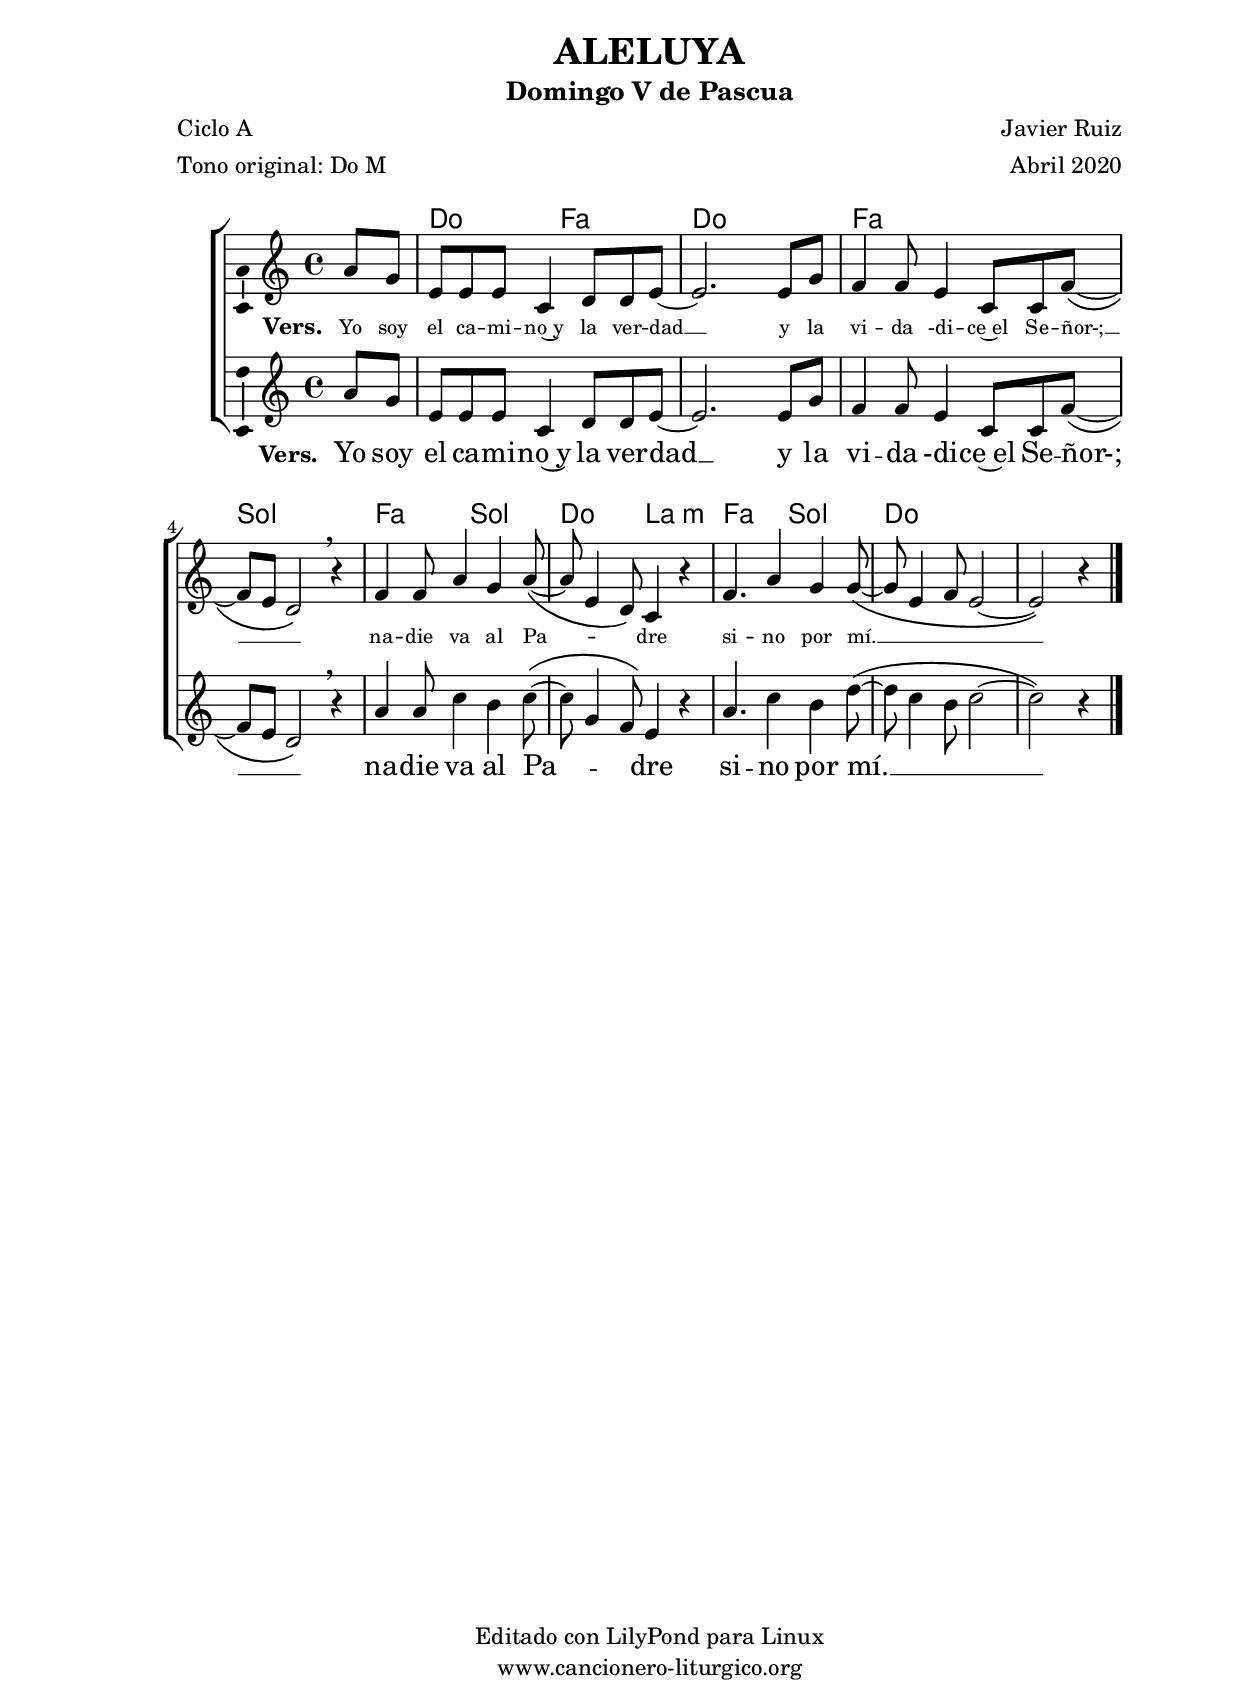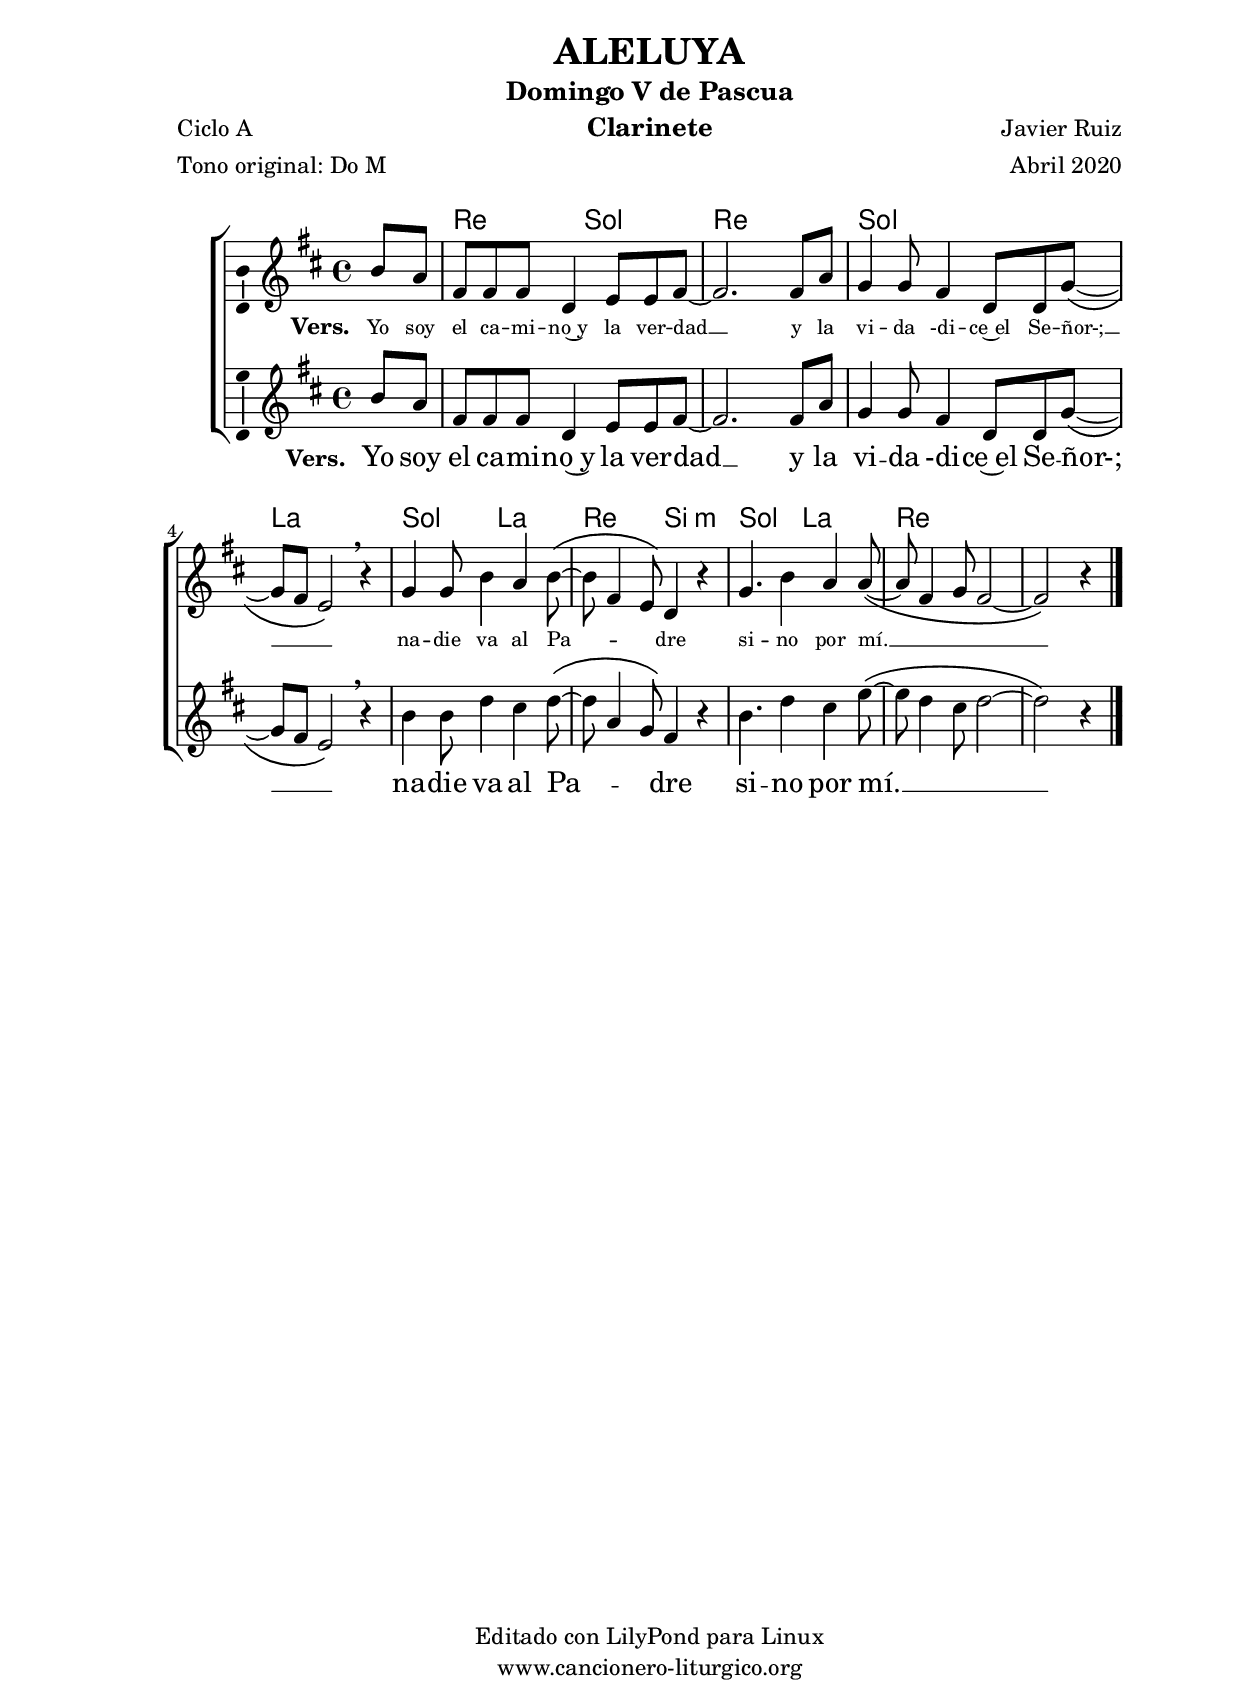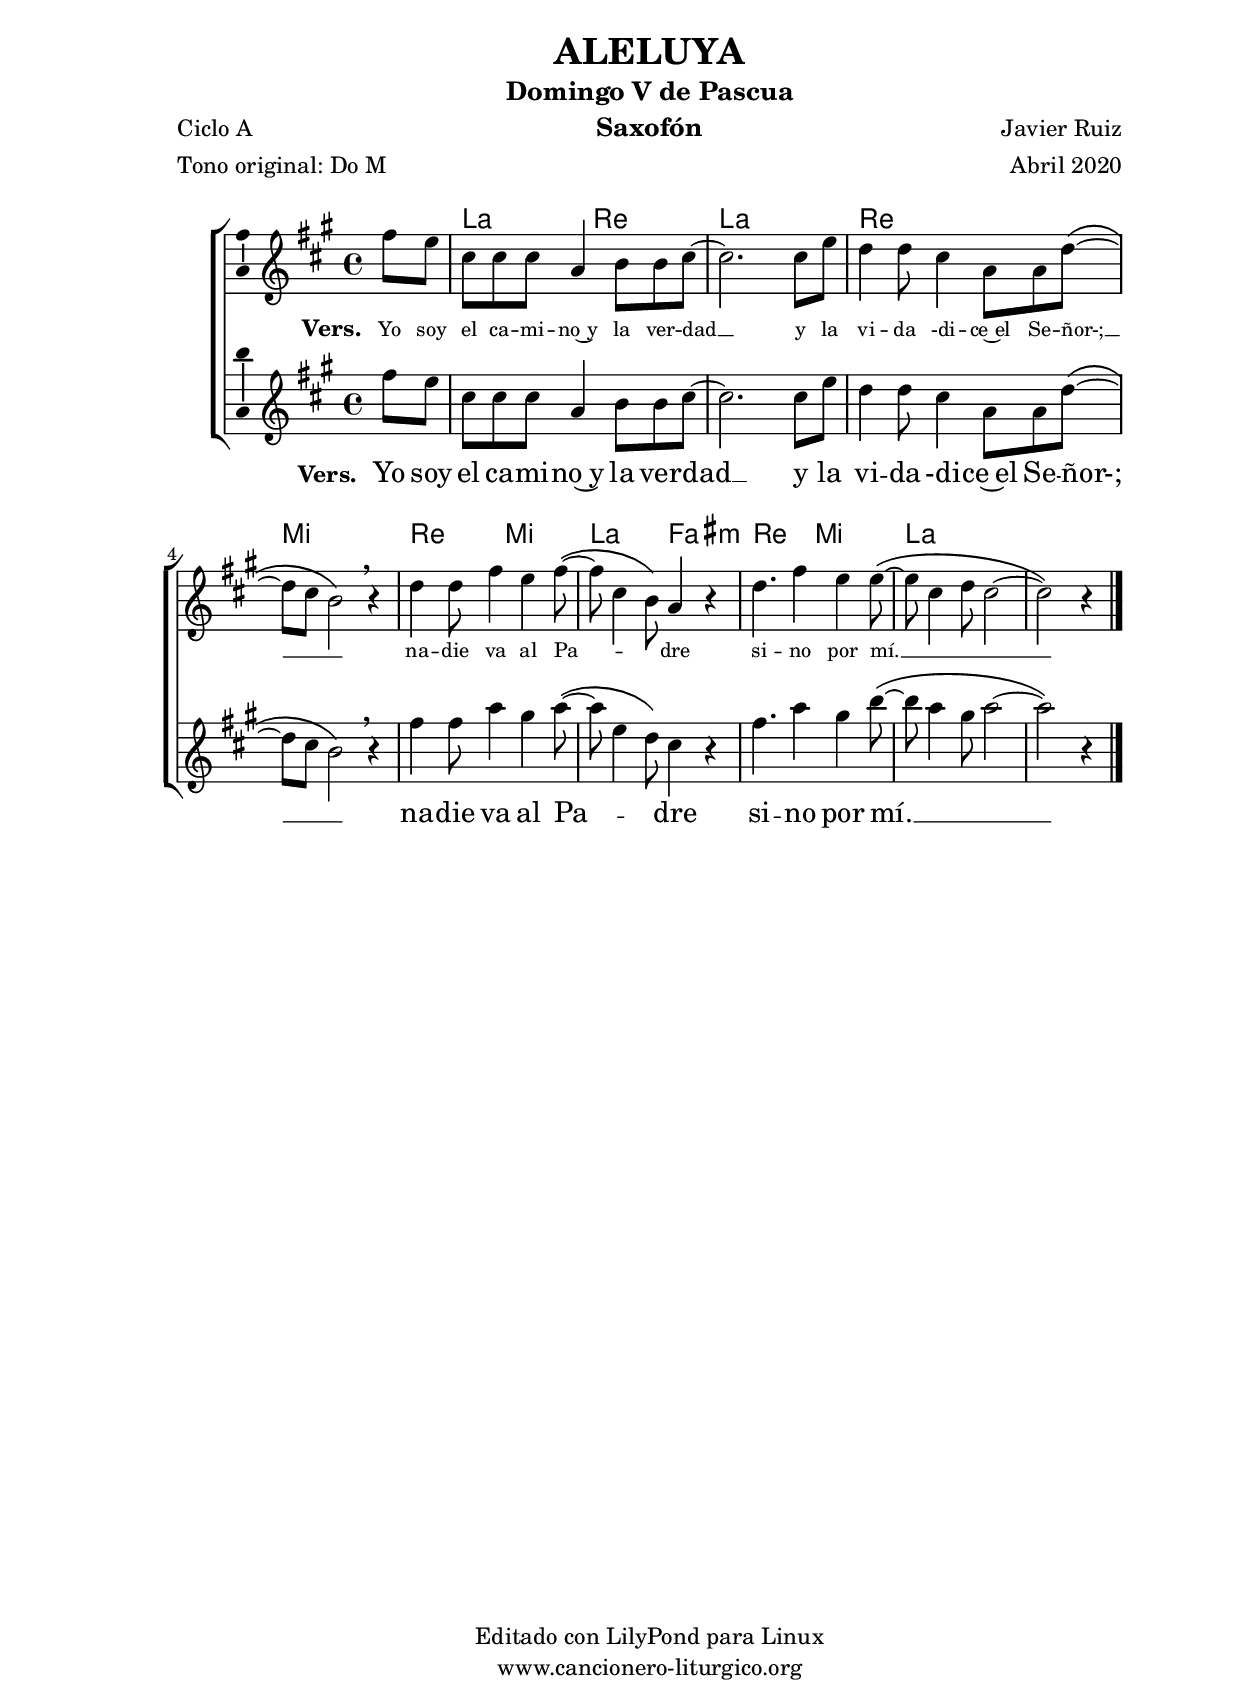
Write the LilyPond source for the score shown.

%
%para convertir .midi en .wav:
%timidity filename.midi -Ow -o finename.wav
%
%
%Para convertir de .wav a .mp3:
%lame -h -m j filename.wav
%
%
%para escuchar el midi:
%timidity nombrefichero.midi
%


%versión de lilypond para la que se ha escrito esta partitura:
\version "2.16.0"

	%Tamaño papel
	#(set-default-paper-size "a4")
	%Tamaño partitura
	#(set-global-staff-size 20)
	%No responde al pulsar sobre una nota
	#(ly:set-option 'point-and-click #f)

%parámetros del encabezamiento:
\header {
	title = "ALELUYA"
	subtitle = "Domingo V de Pascua"
	composer = "Javier Ruiz"
	poet = "Ciclo A"
	meter = "Tono original: Do M"
	arranger = "Abril 2020"
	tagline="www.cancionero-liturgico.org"
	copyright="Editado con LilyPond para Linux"
	}

%parámetros asociados al papel:
\paper  {
	oddHeaderMarkup = \markup {\fill-line { \on-the-fly #not-first-page \fromproperty #'header:title \on-the-fly #not-first-page \fromproperty #'header:composer }}
	evenHeaderMarkup = \markup {\fill-line { \fromproperty #'header:composer \fromproperty #'header:title }}
	#(set-paper-size "a4")
	print-page-number = ##f
	first-page-number = 1
	print-first-page-number = ##f
%	head-separation = 3.0 \cm
	top-margin = 1.5 \cm
%	top-margin = 2.0 \cm
%%%	bottom-margin = 0.5\cm
	bottom-margin = 0.2\cm
	left-margin = 3.0 \cm
	line-width = 16.0 \cm 
	indent = 8\mm
	interscoreline = 2.\mm
	between-system-space = 15\mm
%	para que las partituras no llenen la hoja:
	ragged-bottom = ##t
%	idem para la última hoja:
	ragged-last-bottom = ##f
%	para que las partituras llenen el ancho del papel:
	ragged-last = ##f
	after-title-space = 2.5 \cm
%page-count=2
system-count=2

	%Flexible Vertical Spacing
%	markup-markup-spacing =
%	#'((basic-distance . 15) (minimum-distance . 15) (padding . 3))
	markup-system-spacing =
	#'((basic-distance . 15) (minimum-distance . 15) (padding . 3))
	system-system-spacing =
	#'((basic-distance . 15) (minimum-distance . 15) (padding . 3))
	score-system-spacing =
	#'((basic-distance . 15) (minimum-distance . 15) (padding . 5))
%	top-system-spacing = % header
%	#'((basic-distance . 8) (minimum-distance . 0) (padding . 0))
%	top-markup-spacing =
%	#'((basic-distance . 20) (minimum-distance . 20) (padding . 0))
	last-bottom-spacing = % footer
	#'((basic-distance . 5) (minimum-distance . 5) (padding . 0))
%	score-markup-spacing =
%	#'((basic-distance . 16) (minimum-distance . 13) (padding . 0))

	}


%parámetros que afectan a toda la partitura:
global =  {
	%clave de sol (G):
	\clef G
	%armadura:
%	\transpose c ees
	\key c \major
	\tempo 4=110
	\set Score.tempoHideNote = ##t
	}


acordes = {
	\italianChords
	\chordmode {
%	\transpose c ees
{

s4
c2 f c c f f g g
f2 g c a:m f g c c c2

	}
	}
}


melodiatrompeta = 
%	\transpose c ees
{

	\relative c''{
	\time 4/4

\partial4
r4
r1
r8 e4 <d f>8 <e g>2
r1
r8 g4 <f a>8 <g b>2
r1
r8 c,4 <b d>8 <c e>2
r1
r8 g'4 <e a>8 <c g'>2~
<c g'>2 r4

}
	\bar "|."
	}


melodiatres = 
%	\transpose c ees
{

	\relative c'{
	\time 4/4

\partial4
a'8 g
e8 e e8 c4 d8 d e8~
e2. e8 g
f4 f8 e4 c8 c f8~
\(f8 e d2\) \breathe r4
f4 f8 a4 g a8~
\(a8 e4 d8\) c4 r4
f4. a4 g g8~
\(g8 e4 f8 e2~
e2\) r4 %s4

}

	\bar "|."
	}


melodiabajo = 
%	\transpose c ees
{

	%clave de fa (F):
	\clef F

	\relative c{
	\time 4/4

\partial4
r4
c4. c8 f4. f8
c4. c8 c2
f4. f8 d4. d8
g4. g8 g2
f4. f8 g4. g8
c,4. c8 a4. a8
f'4. f8 g4. g8
c,4. c8 c2~
c2 r4 %s4

}

	\bar "|."
	}


melodia = 
%	\transpose c ees
{

	\relative c'{
	\time 4/4

\partial4
a'8 g
e8 e e8 c4 d8 d e8~
e2. e8 g
f4 f8 e4 c8 c f8~
\(f8 e d2\) \breathe r4
a'4 a8 c4 b c8~
\(c8 g4 f8\) e4 r4
a4. c4 b d8~
\(d8 c4 b8 c2~
c2\) r4 %s4

}

	\bar "|."
	}


texto = \lyricmode {
\set stanza =#"Vers. "
Yo soy el ca -- mi -- no~y la ver -- dad __
y la vi -- da -di -- ce~el Se -- ñor-; __ _ _
na -- die va al Pa -- _ _ dre
si -- no por mí. __ _ _ _
	}

textotres = \lyricmode {
\override LyricText #'font-size = #-1
\set stanza =#"Vers. "
Yo soy el ca -- mi -- no~y la ver -- dad __
y la vi -- da -di -- ce~el Se -- ñor-; __ _ _
na -- die va al Pa -- _ _ dre
si -- no por mí. __ _ _ _
	}


acordesStaff = \context ChordNames = acordesStaff <<
	\set chordChanges = ##t
	\acordes
	>>

voztrompetaStaff = \context Voice = voztrompetaStaff
<<
	\override Staff.StaffSymbol #'staff-space = #(magstep -0.35)
	\set Staff.midiInstrument = #"trumpet"
	\set Staff.midiMinimumVolume = #0.6
	\set Staff.midiMaximumVolume = #0.8
	\global
	\melodiatrompeta
	>>

voztresStaff = \context Voice = voztresStaff
\with {\consists "Ambitus_engraver"}
<<
%	\override Staff.StaffSymbol #'staff-space = #(magstep -0.35)
	\set Staff.midiInstrument = #"violin"
	\set Staff.midiMinimumVolume = #0.6
	\set Staff.midiMaximumVolume = #0.8
	\global
	\relative c' \melodiatres
	>>

vozStaff = \context Voice = vozStaff
\with {\consists "Ambitus_engraver"}
<<
%	\set Staff.instrumentName = ""
%	\set Staff.shortInstrumentName = ""
%	\set Staff.midiInstrument = #"clarinet"
%	\set Staff.midiInstrument = #"cello"
	\set Staff.midiInstrument = #"flute"
%	\set Staff.midiInstrument = #"electric guitar (jazz)"
%	\set Staff.midiInstrument = #"english horn"
%	\set Staff.midiInstrument = #"violin"
%	\set Staff.midiInstrument = #"glockenspiel"
	\set Staff.midiMinimumVolume = #0.8
	\set Staff.midiMaximumVolume = #1.0
	\global
	\melodia
	>>

vozbajoStaff = \context Voice = vozbajoStaff
<<
	\override Staff.StaffSymbol #'staff-space = #(magstep -0.35)
	\set Staff.midiInstrument = #"english horn"
	\set Staff.midiMinimumVolume = #0.6
	\set Staff.midiMaximumVolume = #0.8
	\global
	\melodiabajo
	>>

textoStaff = \context Lyrics = textoStaff <<
	\lyricsto vozStaff \texto
	>>

textotresStaff = \context Lyrics = textotresStaff <<
	\lyricsto voztresStaff \textotres
	>>


\book {
	\score {
		<<
		\context ChoirStaff {
%			\override StaffGroup.SystemStartBracket #'collapse-height = #1
%			\override Score.SystemStartBar #'collapse-height = #1
			<<
			\acordesStaff
%			\voztrompetaStaff
			\voztresStaff
			\textotresStaff
			\vozStaff
			\textoStaff
%			\vozbajoStaff
			>>
			}
		>>
		\layout {
	    		\context {
				\Lyrics
				\override LyricText #'font-size = #2
				}
	   		 \context {
				\Score
				\override StaffSymbol #'staff-space = #(magstep +3)
				}
			}
		}
	\score {
		\unfoldRepeats
		<<
		\context ChoirStaff {
			<<
			\acordesStaff
			\voztrompetaStaff
			\voztresStaff
			\vozStaff
			\vozbajoStaff
			>>
			}
		>>
		\midi {
	  		\context {
	  			\Score
				tempoWholesPerMinute = #(ly:make-moment 70 4)
				}
			}
		}
	}


%Partitura para clarinete
#(define output-suffix "C")
\book {
	\header{
		instrument = "Clarinete"
		}
	\score {
		<<
		\context ChoirStaff {
%			\override StaffGroup.SystemStartBracket #'collapse-height = #1
%			\override Score.SystemStartBar #'collapse-height = #1
\transpose c d
			<<
			\acordesStaff
%			\voztrompetaStaff
			\voztresStaff
			\textotresStaff
			\vozStaff
			\textoStaff
%			\vozbajoStaff
			>>
			}
		>>
		\layout {
	    		\context {
				\Lyrics
				\override LyricText #'font-size = #2
				}
	   		 \context {
				\Score
				\override StaffSymbol #'staff-space = #(magstep +3)
				}
			}
		}
	}


%Partitura para saxofón
#(define output-suffix "S")
\book {
	\header{
		instrument = "Saxofón"
		}
	\score {
		<<
		\context ChoirStaff {
%			\override StaffGroup.SystemStartBracket #'collapse-height = #1
%			\override Score.SystemStartBar #'collapse-height = #1
\transpose c a
			<<
			\acordesStaff
%			\voztrompetaStaff
			\voztresStaff
			\textotresStaff
			\vozStaff
			\textoStaff
%			\vozbajoStaff
			>>
			}
		>>
		\layout {
	    		\context {
				\Lyrics
				\override LyricText #'font-size = #2
				}
	   		 \context {
				\Score
				\override StaffSymbol #'staff-space = #(magstep +3)
				}
			}
		}
	}


